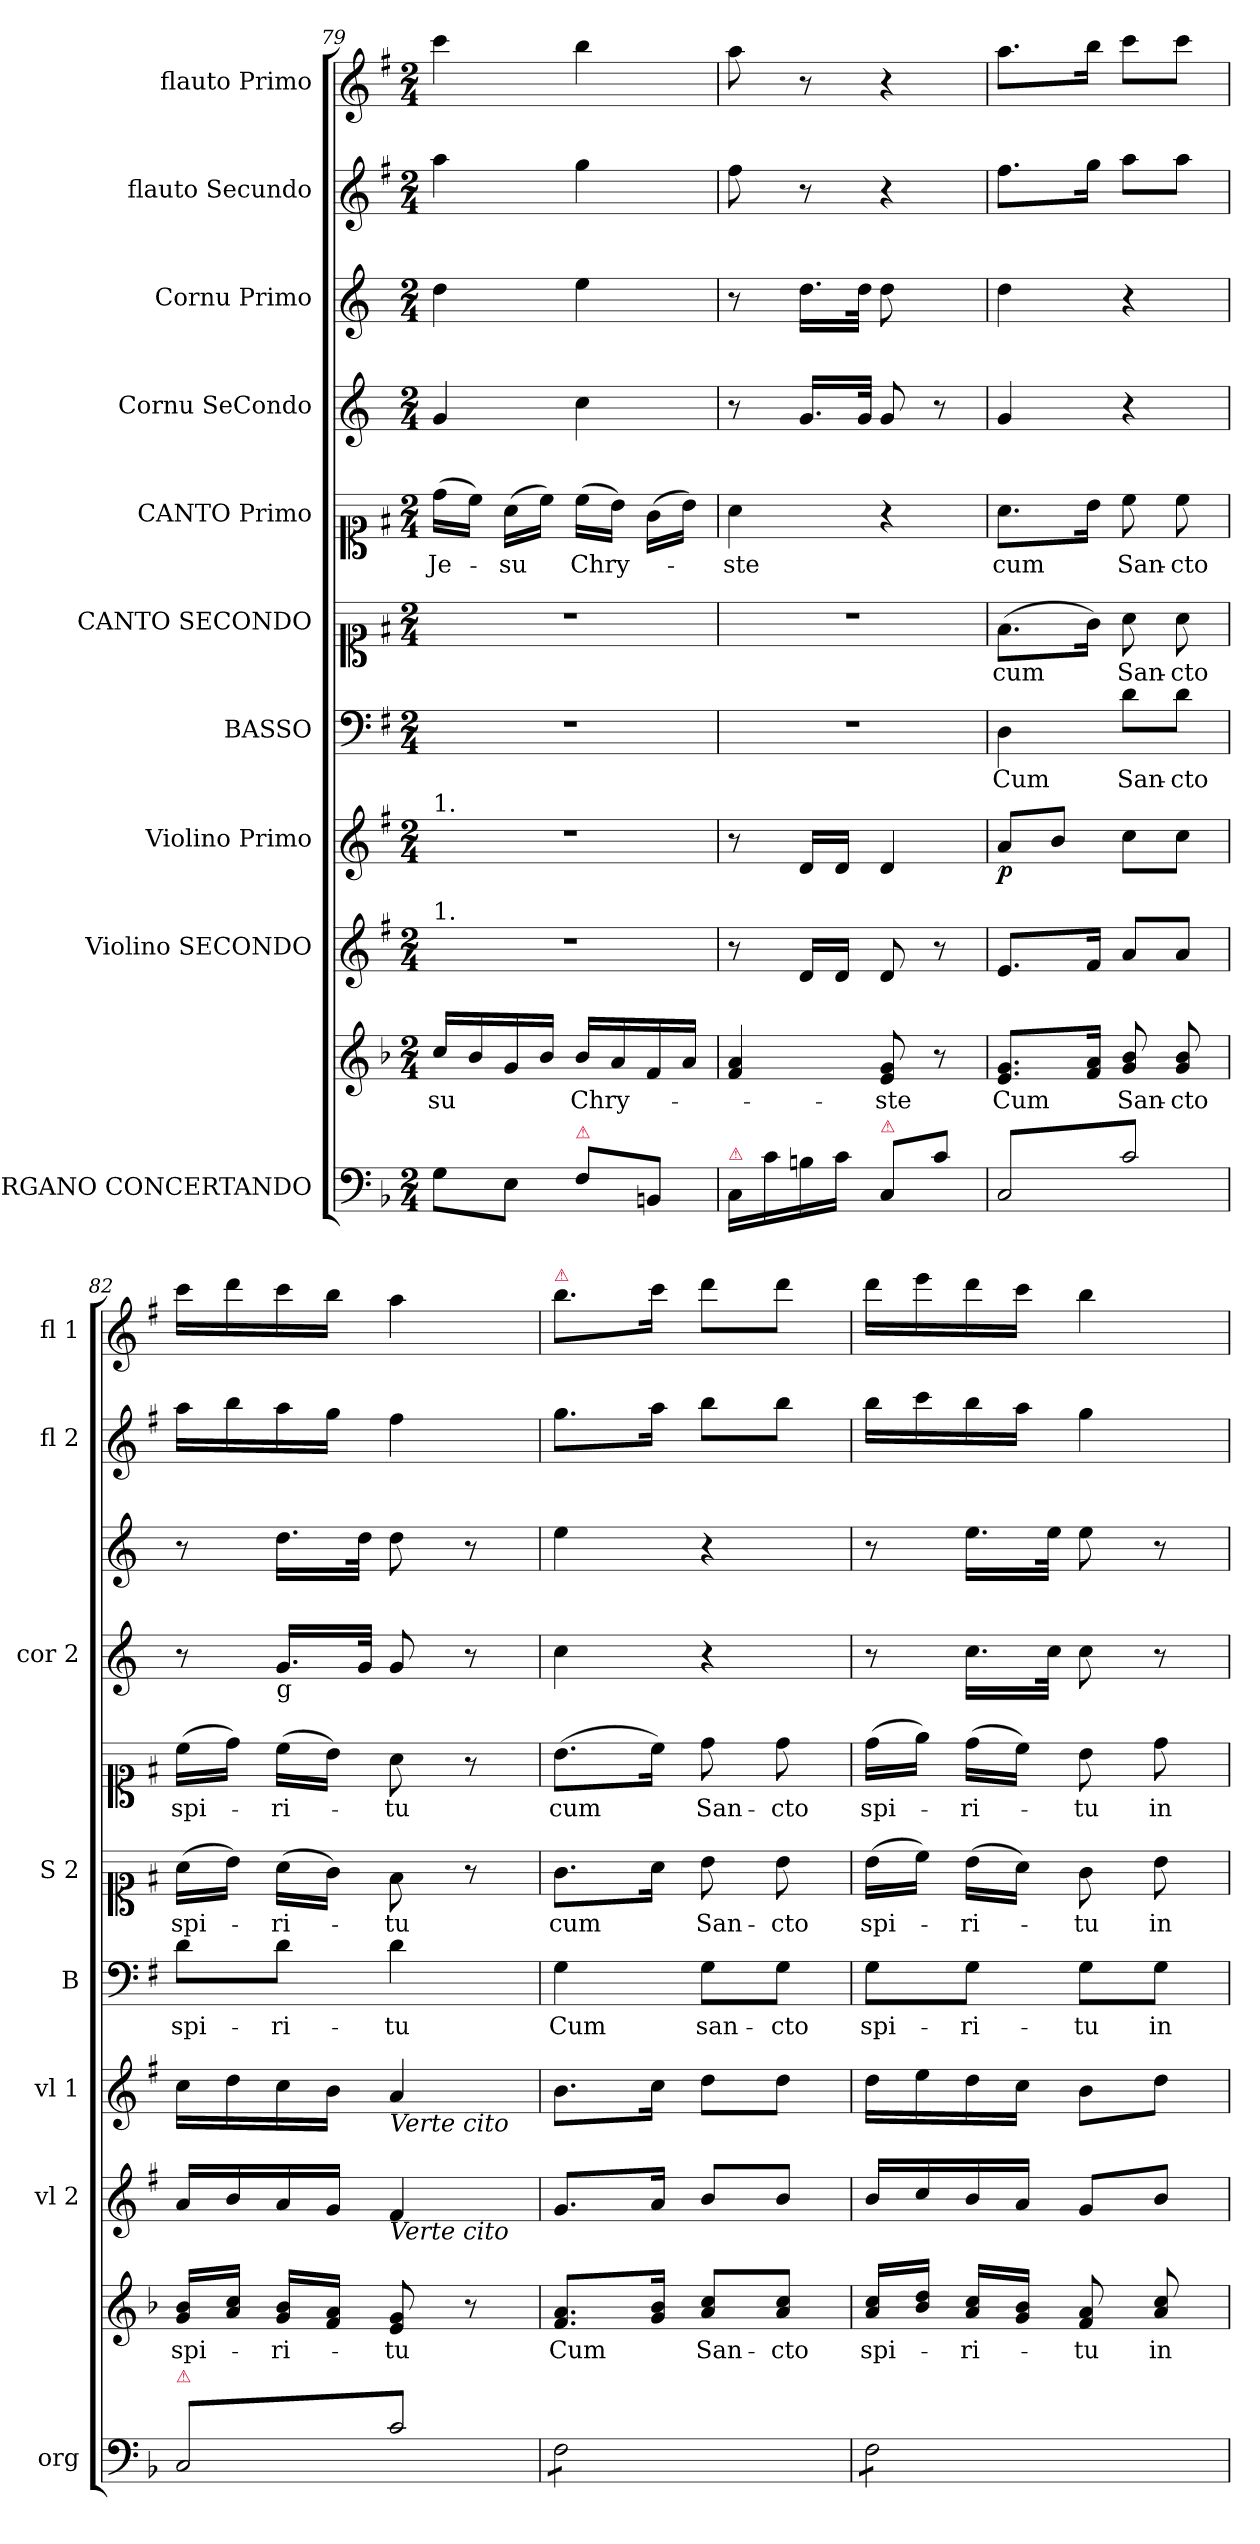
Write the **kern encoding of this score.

**kern	**kern	**text	**dynam	**kern	**dynam	**kern	**dynam	**kern	**text	**kern	**text	**kern	**text	**kern	**kern	**kern	**dynam	**kern	**dynam
*part10	*part10	*part10	*part10	*part9	*part9	*part8	*part8	*part7	*part7	*part6	*part6	*part5	*part5	*part4	*part3	*part2	*part2	*part1	*part1
*staff11	*staff10	*staff10	*staff10/11	*staff9	*staff9	*staff8	*staff8	*staff7	*staff7	*staff6	*staff6	*staff5	*staff5	*staff4	*staff3	*staff2	*staff2	*staff1	*staff1
*I"ORGANO CONCERTANDO	*	*	*	*I"Violino SECONDO	*	*I"Violino Primo	*	*I"BASSO	*	*I"CANTO SECONDO	*	*I"CANTO Primo	*	*I"Cornu SeCondo	*I"Cornu Primo	*I"flauto Secundo	*	*I"flauto Primo	*
*I'org	*	*	*	*I'vl 2	*	*I'vl 1	*	*I'B	*	*I'S 2	*	*	*	*I'cor 2	*	*I'fl 2	*	*I'fl 1	*
*clefF4	*clefG2	*	*	*clefG2	*	*clefG2	*	*clefF4	*	*clefC1	*	*clefC1	*	*clefG2	*clefG2	*clefG2	*	*clefG2	*
*ITrd-1c-2	*ITrd-1c-2	*	*	*	*	*	*	*	*	*	*	*	*	*ITrd3c5	*ITrd3c5	*	*	*	*
*k[f#]	*k[f#]	*	*	*k[f#]	*	*k[f#]	*	*k[f#]	*	*k[f#]	*	*k[f#]	*	*k[f#]	*k[f#]	*k[f#]	*	*k[f#]	*
*G:	*G:	*	*	*G:	*	*G:	*	*G:	*	*G:	*	*G:	*	*	*	*G:	*	*G:	*
*M2/4	*M2/4	*	*	*M2/4	*	*M2/4	*	*M2/4	*	*M2/4	*	*M2/4	*	*M2/4	*M2/4	*M2/4	*	*M2/4	*
=79	=79	=79	=79	=79	=79	=79	=79	=79	=79	=79	=79	=79	=79	=79	=79	=79	=79	=79	=79
!	!	!	!	!	!	!LO:TX:a:t=1.	!	!	!	!	!	!	!	!	!	!	!	!	!
!	!	!	!	!LO:TX:a:t=1.	!	!	!	!	!	!	!	!	!	!	!	!	!	!	!
8A\L	16dd/LL	-su	.	2r	.	2r	.	2r	.	2r	.	(16dd\LL	Je-	4d/	4a\	4aa\	.	4ccc\	.
.	16cc/	.	.	.	.	.	.	.	.	.	.	16cc\JJ)	.	.	.	.	.	.	.
8F#\J	16a/	.	.	.	.	.	.	.	.	.	.	(16a\LL	-su	.	.	.	.	.	.
.	16cc/JJ	.	.	.	.	.	.	.	.	.	.	16cc\JJ)	.	.	.	.	.	.	.
!LO:TX:a:color=crimson:t=⚠	!	!	!	!	!	!	!	!	!	!	!	!	!	!	!	!	!	!	!
8G\L	16cc/LL	Chry-	.	.	.	.	.	.	.	.	.	(16cc\LL	Chry-	4g\	4b\	4gg\	.	4bb\	.
.	16b/	.	.	.	.	.	.	.	.	.	.	16b\JJ)	.	.	.	.	.	.	.
8C#X/J	16g/	.	.	.	.	.	.	.	.	.	.	(16g\LL	.	.	.	.	.	.	.
.	16b/JJ	.	.	.	.	.	.	.	.	.	.	16b\JJ)	.	.	.	.	.	.	.
=80	=80	=80	=80	=80	=80	=80	=80	=80	=80	=80	=80	=80	=80	=80	=80	=80	=80	=80	=80
!LO:TX:a:color=crimson:t=⚠	!	!	!	!	!	!	!	!	!	!	!	!	!	!	!	!	!	!	!
16D/LL	4g/ 4b/	.	.	8r	.	8r	.	2r	.	2r	.	4a\	-ste	8r	8r	8ff#\	.	8aa\	.
16d\	.	.	.	.	.	.	.	.	.	.	.	.	.	.	.	.	.	.	.
16c#X\	.	.	.	16d/LL	.	16d/LL	.	.	.	.	.	.	.	16.d/LL	16.a\LL	8r	.	8r	.
16d\JJ	.	.	.	16d/JJ	.	16d/JJ	.	.	.	.	.	.	.	.	.	.	.	.	.
.	.	.	.	.	.	.	.	.	.	.	.	.	.	32d/JJk	32a\JJk	.	.	.	.
!LO:TX:a:color=crimson:t=⚠	!	!	!	!	!	!	!	!	!	!	!	!	!	!	!	!	!	!	!
8D/L	8f#/ 8a/	-ste	.	8d/	.	4d/	.	.	.	.	.	4r	.	8d/	8a\	4r	.	4r	.
8d\J	8r	.	.	8r	.	.	.	.	.	.	.	.	.	8r	8ryy	.	.	.	.
=81	=81	=81	=81	=81	=81	=81	=81	=81	=81	=81	=81	=81	=81	=81	=81	=81	=81	=81	=81
!LO:TX:a:color=crimson:t=⚠	!	!	!	!	!	!	!	!	!	!	!	!	!	!	!	!	!	!	!
!LO:TX:a:color=crimson:t=⚠	!	!	!	!	!	!	!	!	!	!	!	!	!	!	!	!	!	!	!
!	!	!	!LO:DY:a	!	!	!	!LO:DY:b	!	!	!	!	!	!	!	!	!	!LO:DY:a	!	!LO:DY:a:rj
*tremolo	*	*	*	*	*	*	*	*	*	*	*	*	*	*	*	*	*	*	*
8D/L	8.f#/ 8.a/L	Cum	forte	8.e/L	.	8a/L	p	4D\	Cum	(8.f#\L	cum	8.a\L	cum	4d/	4a\	8.ff#\L	forte	8.aa\L	forte
8d/	.	.	.	.	.	8b/J	.	.	.	.	.	.	.	.	.	.	.	.	.
.	16g/ 16b/Jk	.	.	16f#/Jk	.	.	.	.	.	16g\Jk)	.	16b\Jk	.	.	.	16gg\Jk	.	16bb\Jk	.
!	!	!	!	!	!LO:DY:b	!	!	!	!	!	!	!	!	!	!	!	!	!	!
8D/	8a/ 8cc/	San-	.	8a/L	po	8cc\L	.	8d\L	San-	8a\	San-	8cc\	San-	4r	4r	8aa\L	.	8ccc\L	.
8d/J	8a/ 8cc/	-cto	.	8a/J	.	8cc\J	.	8d\J	-cto	8a\	-cto	8cc\	-cto	.	.	8aa\J	.	8ccc\J	.
=82	=82	=82	=82	=82	=82	=82	=82	=82	=82	=82	=82	=82	=82	=82	=82	=82	=82	=82	=82
!LO:TX:a:color=crimson:t=⚠	!	!	!	!	!	!	!	!	!	!	!	!	!	!	!	!	!	!	!
8D/L	16a/ 16cc/LL	spi-	.	16a/LL	.	16cc\LL	.	8d\L	spi-	(16a\LL	spi-	(16cc\LL	spi-	8r	8r	16aa\LL	.	16ccc\LL	.
.	16b/ 16dd/JJ	.	.	16b/	.	16dd\	.	.	.	16b\JJ)	.	16dd\JJ)	.	.	.	16bb\	.	16ddd\	.
!	!	!	!	!	!	!	!	!	!	!	!	!	!	!LO:TX:b:t=g	!	!	!	!	!
8d/	16a/ 16cc/LL	-ri-	.	16a/	.	16cc\	.	8d\J	-ri-	(16a\LL	-ri-	(16cc\LL	-ri-	16.d/LL	16.a\LL	16aa\	.	16ccc\	.
.	16g/ 16b/JJ	.	.	16g/JJ	.	16b\JJ	.	.	.	16g\JJ)	.	16b\JJ)	.	.	.	16gg\JJ	.	16bb\JJ	.
.	.	.	.	.	.	.	.	.	.	.	.	.	.	32d/JJk	32a\JJk	.	.	.	.
!	!	!	!	!	!	!LO:TX:b:i:t=Verte cito	!	!	!	!	!	!	!	!	!	!	!	!	!
!	!	!	!	!LO:TX:b:i:t=Verte cito	!	!	!	!	!	!	!	!	!	!	!	!	!	!	!
8D/	8f#/ 8a/	-tu	.	4f#/	.	4a/	.	4d\	-tu	8f#\	-tu	8a\	-tu	8d/	8a\	4ff#\	.	4aa\	.
8d/J	8r	.	.	.	.	.	.	.	.	8r	.	8r	.	8r	8r	.	.	.	.
=83	=83	=83	=83	=83	=83	=83	=83	=83	=83	=83	=83	=83	=83	=83	=83	=83	=83	=83	=83
!	!	!	!	!	!	!	!	!	!	!	!	!	!	!	!	!	!	!LO:TX:a:color=crimson:t=⚠	!
8G\L	8.g/ 8.b/L	Cum	.	8.g/L	.	8.b\L	.	4G\	Cum	8.g\L	cum	(8.b\L	cum	4g\	4b\	8.gg\L	.	8.bb\L	.
8G\	.	.	.	.	.	.	.	.	.	.	.	.	.	.	.	.	.	.	.
.	16a/ 16cc/Jk	.	.	16a/Jk	.	16cc\Jk	.	.	.	16a\Jk	.	16cc\Jk)	.	.	.	16aa\Jk	.	16ccc\Jk	.
8G\	8b/ 8dd/L	San-	.	8b/L	.	8dd\L	.	8G\L	san-	8b\	San-	8dd\	San-	4r	4r	8bb\L	.	8ddd\L	.
8G\J	8b/ 8dd/J	-cto	.	8b/J	.	8dd\J	.	8G\J	-cto	8b\	-cto	8dd\	-cto	.	.	8bb\J	.	8ddd\J	.
=84	=84	=84	=84	=84	=84	=84	=84	=84	=84	=84	=84	=84	=84	=84	=84	=84	=84	=84	=84
8G\L	16b/ 16dd/LL	spi-	.	16b/LL	.	16dd\LL	.	8G\L	spi-	(16b\LL	spi-	(16dd\LL	spi-	8r	8r	16bb\LL	.	16ddd\LL	.
.	16cc/ 16ee/JJ	.	.	16cc/	.	16ee\	.	.	.	16cc\JJ)	.	16ee\JJ)	.	.	.	16ccc\	.	16eee\	.
8G\	16b/ 16dd/LL	-ri-	.	16b/	.	16dd\	.	8G\J	-ri-	(16b\LL	-ri-	(16dd\LL	-ri-	16.g\LL	16.b\LL	16bb\	.	16ddd\	.
.	16a/ 16cc/JJ	.	.	16a/JJ	.	16cc\JJ	.	.	.	16a\JJ)	.	16cc\JJ)	.	.	.	16aa\JJ	.	16ccc\JJ	.
.	.	.	.	.	.	.	.	.	.	.	.	.	.	32g\JJk	32b\JJk	.	.	.	.
8G\	8g/ 8b/	-tu	.	8g/L	.	8b\L	.	8G\L	-tu	8g\	-tu	8b\	-tu	8g\	8b\	4gg\	.	4bb\	.
8G\J	8b/ 8dd/	in	.	8b/J	.	8dd\J	.	8G\J	in	8b\	in	8dd\	in	8r	8r	.	.	.	.
*Xtremolo	*	*	*	*	*	*	*	*	*	*	*	*	*	*	*	*	*	*	*
=	=	=	=	=	=	=	=	=	=	=	=	=	=	=	=	=	=	=	=
*-	*-	*-	*-	*-	*-	*-	*-	*-	*-	*-	*-	*-	*-	*-	*-	*-	*-	*-	*-
